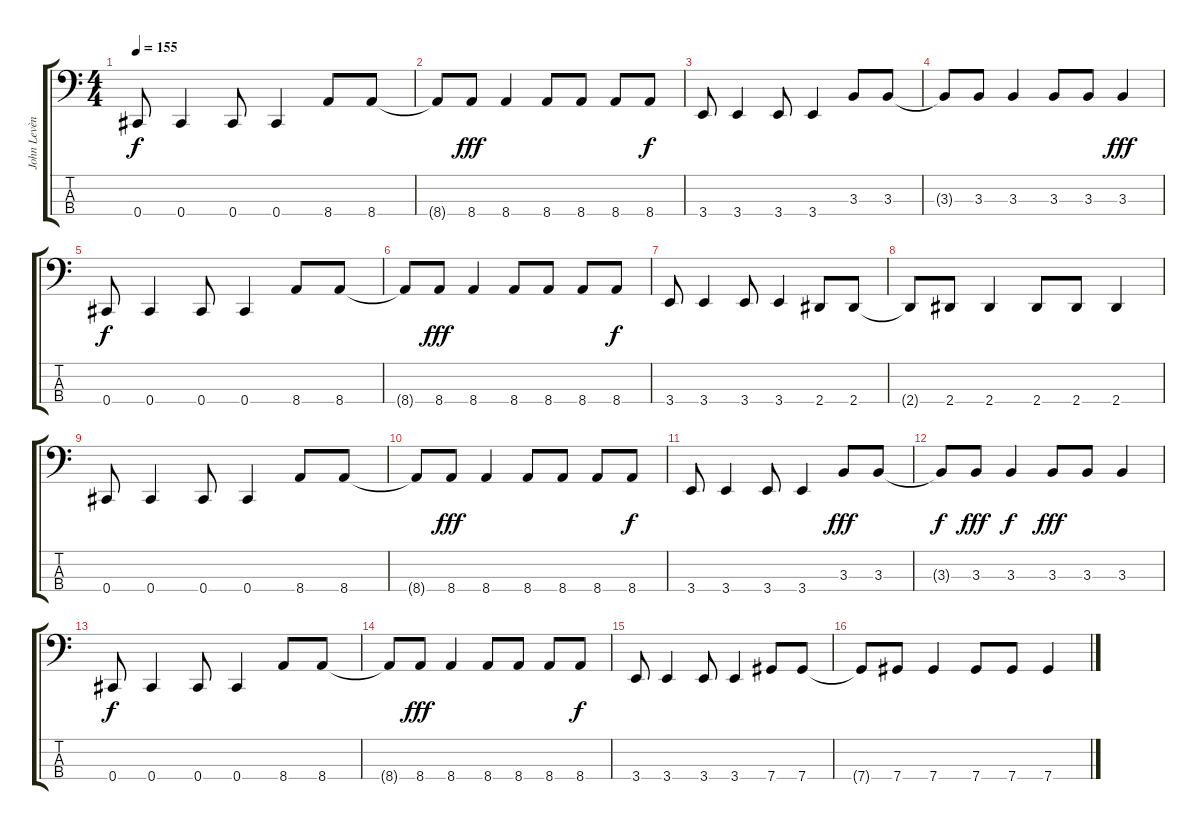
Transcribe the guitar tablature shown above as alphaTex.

\track ("John Levèn" "John Levèn") {instrument electricbasspick}
\staff {score tabs}
\tuning (Gb2 Db2 Ab1 Db1) {hide}
\ts (4 4)
\tempo 155
\clef f4
\ks c
0.4.8{dy f} 0.4.4 0.4.8 0.4.4 8.4.8 8.4.8 |
8.4{t}.8 8.4.8{dy fff} 8.4.4 8.4.8 8.4.8 8.4.8 8.4.8{dy f} |
3.4.8 3.4.4 3.4.8 3.4.4 3.3.8 3.3.8 |
3.3{t}.8 3.3.8 3.3.4 3.3.8 3.3.8 3.3.4{dy fff} |
0.4.8{dy f} 0.4.4 0.4.8 0.4.4 8.4.8 8.4.8 |
8.4{t}.8 8.4.8{dy fff} 8.4.4 8.4.8 8.4.8 8.4.8 8.4.8{dy f} |
3.4.8 3.4.4 3.4.8 3.4.4 2.4.8 2.4.8 |
2.4{t}.8 2.4.8 2.4.4 2.4.8 2.4.8 2.4.4 |
0.4.8 0.4.4 0.4.8 0.4.4 8.4.8 8.4.8 |
8.4{t}.8 8.4.8{dy fff} 8.4.4 8.4.8 8.4.8 8.4.8 8.4.8{dy f} |
3.4.8 3.4.4 3.4.8 3.4.4 3.3.8{dy fff} 3.3.8 |
3.3{t}.8{dy f} 3.3.8{dy fff} 3.3.4{dy f} 3.3.8{dy fff} 3.3.8 3.3.4 |
0.4.8{dy f} 0.4.4 0.4.8 0.4.4 8.4.8 8.4.8 |
8.4{t}.8 8.4.8{dy fff} 8.4.4 8.4.8 8.4.8 8.4.8 8.4.8{dy f} |
3.4.8 3.4.4 3.4.8 3.4.4 7.4.8 7.4.8 |
7.4{t}.8 7.4.8 7.4.4 7.4.8 7.4.8 7.4.4
